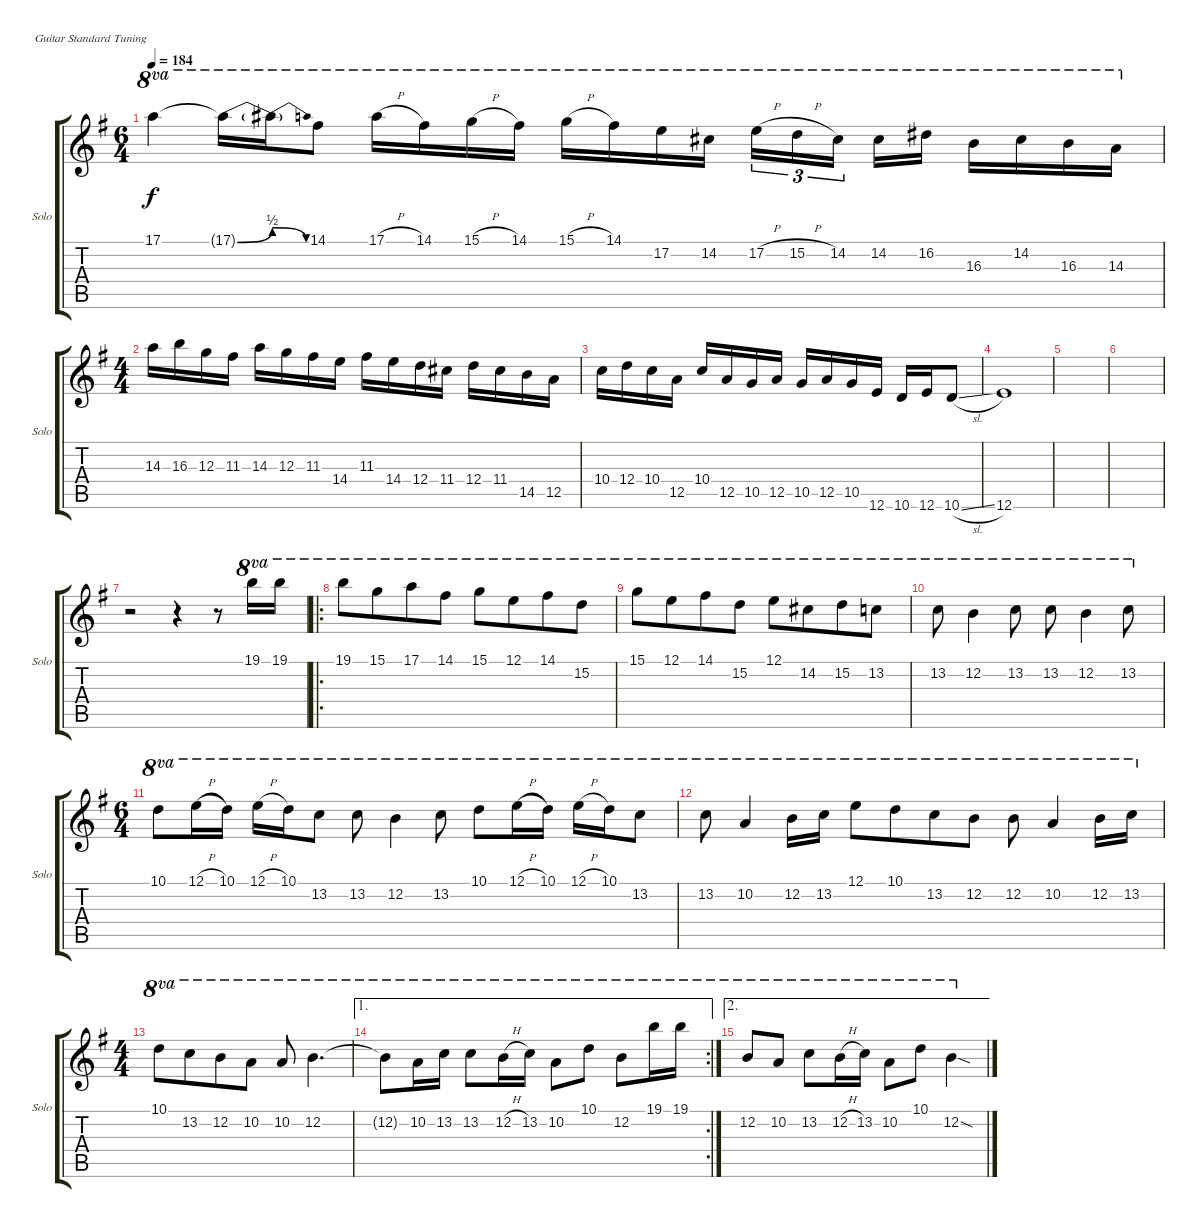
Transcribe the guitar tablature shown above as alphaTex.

\defaultSystemsLayout 4
\bracketExtendMode groupsimilarinstruments
\useSystemSignSeparator
\singleTrackTrackNamePolicy allsystems
\multiTrackTrackNamePolicy allsystems
\firstSystemTrackNameOrientation horizontal
\otherSystemsTrackNameOrientation horizontal
\track ("Solo" "Solo") {instrument distortionguitar}
\staff {score tabs}
\tuning (E4 B3 G3 D3 A2 E2)
\ts (6 4)
\tempo 184
\clef g2
\ks eminor
17.1.4{ot 8va dy f} 17.1{be (bend 0 0 18.599999999999998 2) t}.16{ot 8va} 17.1{be (release 0 2 22.2 0) t}.16{ot 8va} 14.1.8{ot 8va} 17.1{h}.16{ot 8va} 14.1.16{ot 8va} 15.1{h}.16{ot 8va} 14.1.16{ot 8va} 15.1{h}.16{ot 8va} 14.1.16{ot 8va} 17.2.16{ot 8va} 14.2.16{ot 8va} 17.2{h}.16{tu (3 2) ot 8va} 15.2{h}.16{tu (3 2) ot 8va} 14.2.16{tu (3 2) ot 8va} 14.2.16{ot 8va} 16.2.16{ot 8va} 16.3.16{ot 8va} 14.2.16{ot 8va} 16.3.16{ot 8va} 14.3.16{ot 8va} |
\ts (4 4)
14.3.16 16.3.16 12.3.16 11.3.16 14.3.16 12.3.16 11.3.16 14.4.16 11.3.16 14.4.16 12.4.16 11.4.16 12.4.16 11.4.16 14.5.16 12.5.16 |
10.4.16 12.4.16 10.4.16 12.5.16 10.4.16 12.5.16 10.5.16 12.5.16 10.5.16 12.5.16 10.5.16 12.6.16 10.6.16 12.6.16 10.6{sl}.8 |
12.6.1 |
|
|
r.2 r.4 r.8 19.1.16{ot 8va} 19.1.16{ot 8va} |
\ro
\beaming (8 4 4)
19.1.8{ot 8va} 15.1.8{ot 8va} 17.1.8{ot 8va} 14.1.8{ot 8va} 15.1.8{ot 8va} 12.1.8{ot 8va} 14.1.8{ot 8va} 15.2.8{ot 8va} |
15.1.8{ot 8va} 12.1.8{ot 8va} 14.1.8{ot 8va} 15.2.8{ot 8va} 12.1.8{ot 8va} 14.2.8{ot 8va} 15.2.8{ot 8va} 13.2.8{ot 8va} |
13.2.8{ot 8va} 12.2.4{ot 8va} 13.2.8{ot 8va} 13.2.8{ot 8va} 12.2.4{ot 8va} 13.2.8{ot 8va} |
\ts (6 4)
\beaming (8 2 2 2 2 2 2)
10.1.8{ot 8va} 12.1{h}.16{ot 8va legatoorigin} 10.1.16{ot 8va} 12.1{h}.16{ot 8va} 10.1.16{ot 8va} 13.2.8{ot 8va} 13.2.8{ot 8va} 12.2.4{ot 8va} 13.2.8{ot 8va} 10.1.8{ot 8va} 12.1{h}.16{ot 8va legatoorigin} 10.1.16{ot 8va} 12.1{h}.16{ot 8va} 10.1.16{ot 8va} 13.2.8{ot 8va} |
\beaming (8 2 2 4 2 2)
13.2.8{ot 8va} 10.2.4{ot 8va} 12.2.16{ot 8va} 13.2.16{ot 8va} 12.1.8{ot 8va} 10.1.8{ot 8va} 13.2.8{ot 8va} 12.2.8{ot 8va} 12.2.8{ot 8va} 10.2.4{ot 8va} 12.2.16{ot 8va} 13.2.16{ot 8va} |
\ts (4 4)
\beaming (8 4 4)
10.1.8{ot 8va} 13.2.8{ot 8va} 12.2.8{ot 8va} 10.2.8{ot 8va} 10.2.8{ot 8va} 12.2.4{d ot 8va} |
\ae 1
\rc 2
\beaming (8 2 2 2 2)
12.2{t}.8{ot 8va} 10.2.16{ot 8va} 13.2.16{ot 8va} 13.2.8{ot 8va} 12.2{h}.16{ot 8va} 13.2.16{ot 8va} 10.2.8{ot 8va} 10.1.8{ot 8va} 12.2.8{ot 8va} 19.1.16{ot 8va} 19.1.16{ot 8va} |
\ae 2
12.2.8{ot 8va} 10.2.8{ot 8va} 13.2.8{ot 8va} 12.2{h}.16{ot 8va} 13.2.16{ot 8va} 10.2.8{ot 8va} 10.1.8{ot 8va} 12.2{sod}.4{ot 8va}
